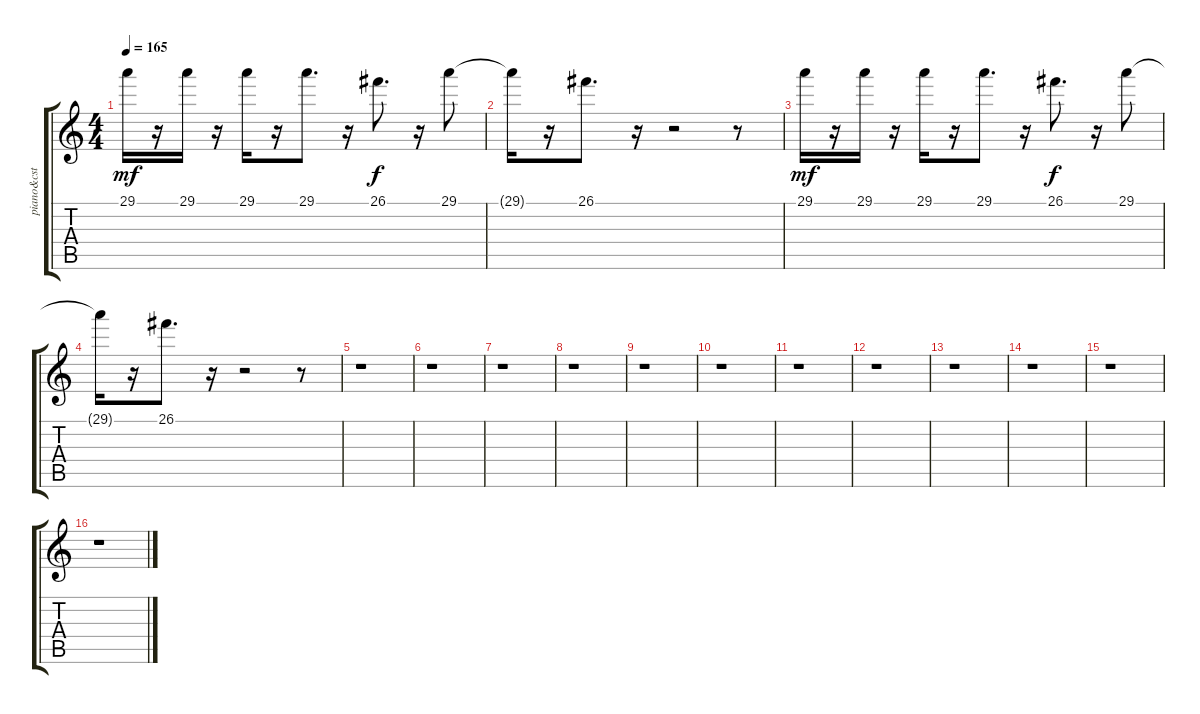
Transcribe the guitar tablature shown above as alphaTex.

\track ("piano&cst" "piano&cst") {instrument acousticgrandpiano}
\staff {score tabs}
\tuning (E4 B3 G3 D3 A2 E2) {hide}
\ts (4 4)
\tempo 165
\clef g2
\ks c
29.1.16{dy mf} r.16 29.1.16 r.16 29.1.16 r.16 29.1.8{d} r.16 26.1.8{d dy f} r.16 29.1.8 |
29.1{t}.16 r.16 26.1.8{d} r.16 r.2 r.8 |
29.1.16{dy mf} r.16 29.1.16 r.16 29.1.16 r.16 29.1.8{d} r.16 26.1.8{d dy f} r.16 29.1.8 |
29.1{t}.16 r.16 26.1.8{d} r.16 r.2 r.8 |
r.1 |
r.1 |
r.1 |
r.1 |
r.1 |
r.1 |
r.1 |
r.1 |
r.1 |
r.1 |
r.1 |
r.1
